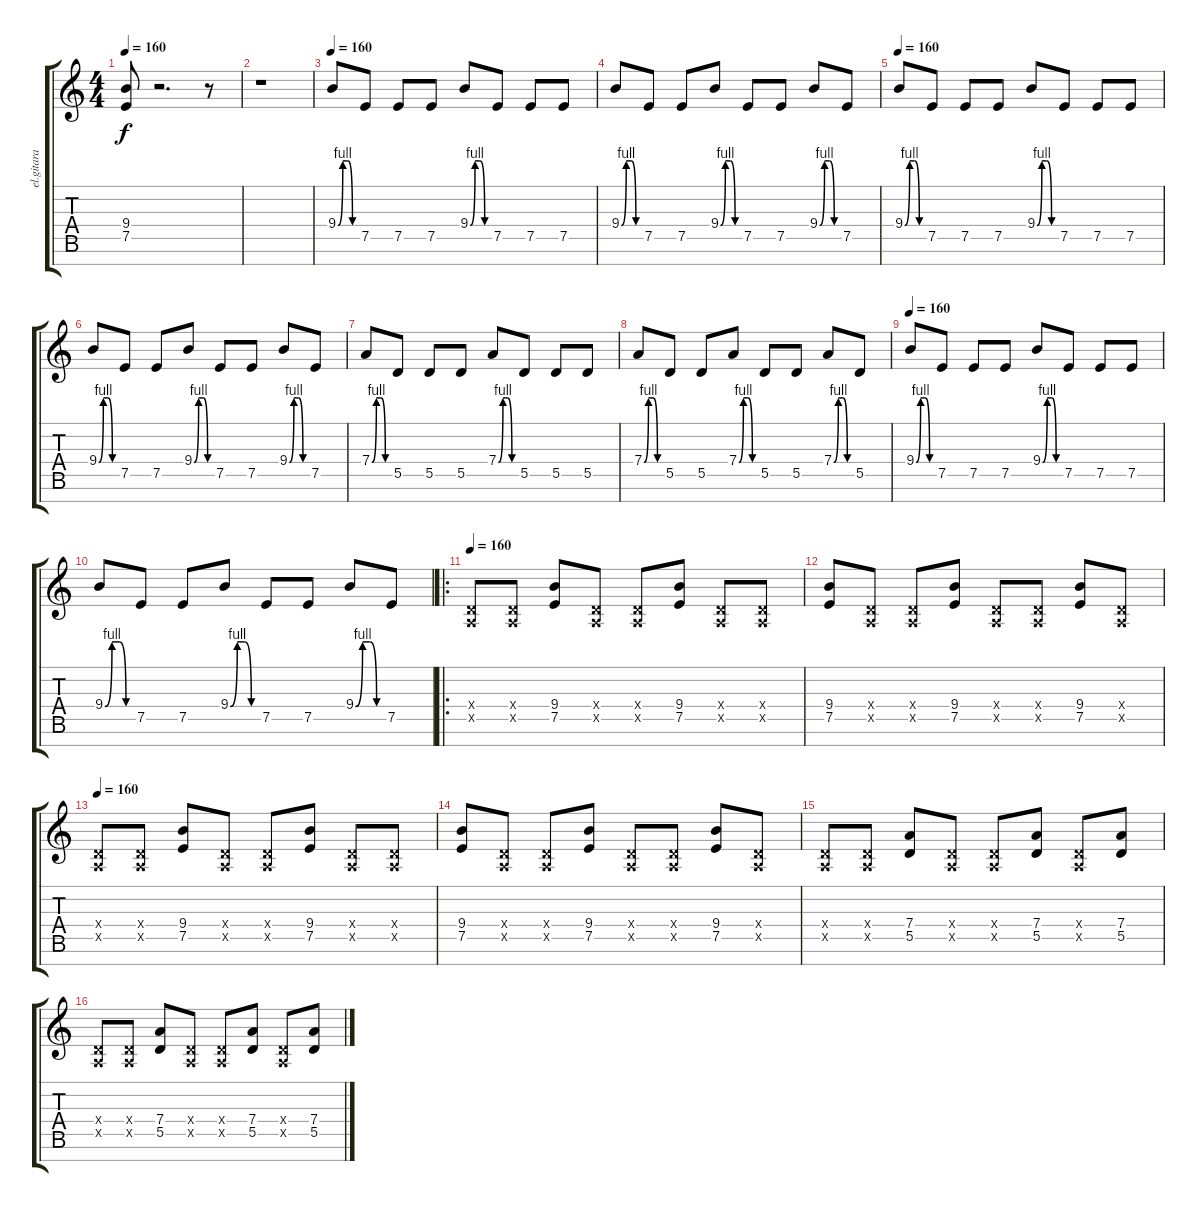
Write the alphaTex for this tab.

\track ("el.gitara" "el.gitara") {instrument distortionguitar}
\staff {score tabs}
\tuning (E4 B3 G3 D3 A2 E2 B1) {hide}
\ts (4 4)
\tempo 160
\clef g2
\ks c
(9.4 7.5).8{dy f} r.2{d} r.8 |
r.1 |
\tempo 160
9.4{be (custom 0 0 15 4 30 4 45 0 60 0)}.8 7.5.8 7.5.8 7.5.8 9.4{be (custom 0 0 15 4 30 4 45 0 60 0)}.8 7.5.8 7.5.8 7.5.8 |
9.4{be (custom 0 0 15 4 30 4 45 0 60 0)}.8 7.5.8 7.5.8 9.4{be (custom 0 0 15 4 30 4 45 0 60 0)}.8 7.5.8 7.5.8 9.4{be (custom 0 0 15 4 30 4 45 0 60 0)}.8 7.5.8 |
\tempo 160
9.4{be (custom 0 0 15 4 30 4 45 0 60 0)}.8 7.5.8 7.5.8 7.5.8 9.4{be (custom 0 0 15 4 30 4 45 0 60 0)}.8 7.5.8 7.5.8 7.5.8 |
9.4{be (custom 0 0 15 4 30 4 45 0 60 0)}.8 7.5.8 7.5.8 9.4{be (custom 0 0 15 4 30 4 45 0 60 0)}.8 7.5.8 7.5.8 9.4{be (custom 0 0 15 4 30 4 45 0 60 0)}.8 7.5.8 |
7.4{be (custom 0 0 15 4 30 4 45 0 60 0)}.8 5.5.8 5.5.8 5.5.8 7.4{be (custom 0 0 15 4 30 4 45 0 60 0)}.8 5.5.8 5.5.8 5.5.8 |
7.4{be (custom 0 0 15 4 30 4 45 0 60 0)}.8 5.5.8 5.5.8 7.4{be (custom 0 0 15 4 30 4 45 0 60 0)}.8 5.5.8 5.5.8 7.4{be (custom 0 0 15 4 30 4 45 0 60 0)}.8 5.5.8 |
\tempo 160
9.4{be (custom 0 0 15 4 30 4 45 0 60 0)}.8 7.5.8 7.5.8 7.5.8 9.4{be (custom 0 0 15 4 30 4 45 0 60 0)}.8 7.5.8 7.5.8 7.5.8 |
9.4{be (custom 0 0 15 4 30 4 45 0 60 0)}.8 7.5.8 7.5.8 9.4{be (custom 0 0 15 4 30 4 45 0 60 0)}.8 7.5.8 7.5.8 9.4{be (custom 0 0 15 4 30 4 45 0 60 0)}.8 7.5.8 |
\ro
\tempo 165
\tempo 160
(0.4{x} 0.5{x}).8 (0.4{x} 0.5{x}).8 (9.4 7.5).8 (0.4{x} 0.5{x}).8 (0.4{x} 0.5{x}).8 (9.4 7.5).8 (0.4{x} 0.5{x}).8 (0.4{x} 0.5{x}).8 |
(9.4 7.5).8 (0.4{x} 0.5{x}).8 (0.4{x} 0.5{x}).8 (9.4 7.5).8 (0.4{x} 0.5{x}).8 (0.4{x} 0.5{x}).8 (9.4 7.5).8 (0.4{x} 0.5{x}).8 |
\tempo 165
\tempo 160
(0.4{x} 0.5{x}).8 (0.4{x} 0.5{x}).8 (9.4 7.5).8 (0.4{x} 0.5{x}).8 (0.4{x} 0.5{x}).8 (9.4 7.5).8 (0.4{x} 0.5{x}).8 (0.4{x} 0.5{x}).8 |
(9.4 7.5).8 (0.4{x} 0.5{x}).8 (0.4{x} 0.5{x}).8 (9.4 7.5).8 (0.4{x} 0.5{x}).8 (0.4{x} 0.5{x}).8 (9.4 7.5).8 (0.4{x} 0.5{x}).8 |
(0.4{x} 0.5{x}).8 (0.4{x} 0.5{x}).8 (7.4 5.5).8 (0.4{x} 0.5{x}).8 (0.4{x} 0.5{x}).8 (7.4 5.5).8 (0.4{x} 0.5{x}).8 (7.4 5.5).8 |
(0.4{x} 0.5{x}).8 (0.4{x} 0.5{x}).8 (7.4 5.5).8 (0.4{x} 0.5{x}).8 (0.4{x} 0.5{x}).8 (7.4 5.5).8 (0.4{x} 0.5{x}).8 (7.4 5.5).8
